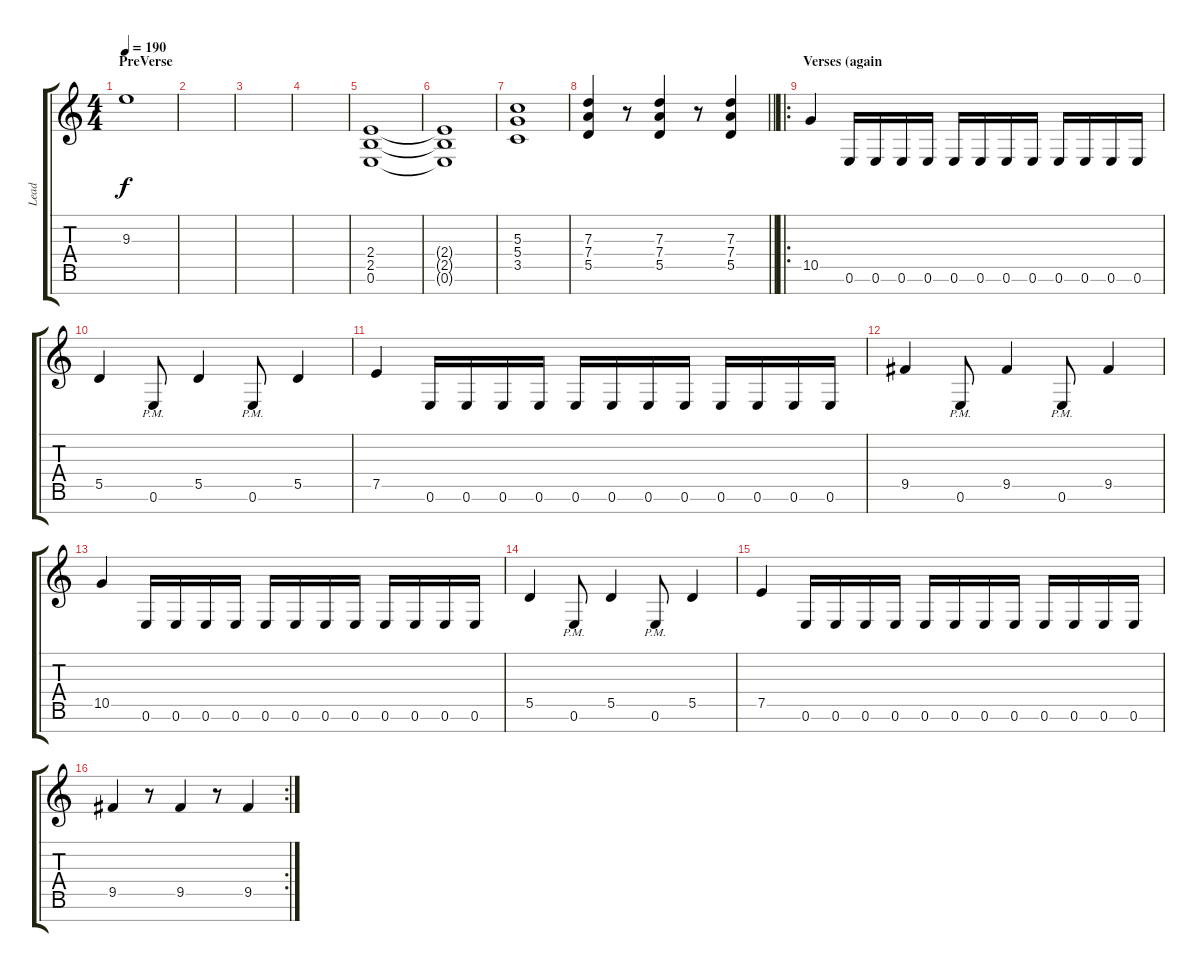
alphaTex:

\track ("Lead" "Lead") {instrument distortionguitar}
\staff {score tabs}
\tuning (E4 B3 G3 D3 A2 E2 B1) {hide}
\ts (4 4)
\section ("" "PreVerse")
\tempo 190
\clef g2
\ks c
9.3.1{dy f} |
|
|
|
(2.4 2.5 0.6).1 |
(2.4{t} 2.5{t} 0.6{t}).1 |
(5.3 5.4 3.5).1 |
\barLineRight lightlight
(7.3 7.4 5.5).4 r.8 (7.3 7.4 5.5).4 r.8 (7.3 7.4 5.5).4 |
\ro
\section ("" "Verses (again")
10.5.4 0.6.16 0.6.16 0.6.16 0.6.16 0.6.16 0.6.16 0.6.16 0.6.16 0.6.16 0.6.16 0.6.16 0.6.16 |
5.5.4 0.6{pm}.8 5.5.4 0.6{pm}.8 5.5.4 |
7.5.4 0.6.16 0.6.16 0.6.16 0.6.16 0.6.16 0.6.16 0.6.16 0.6.16 0.6.16 0.6.16 0.6.16 0.6.16 |
9.5.4 0.6{pm}.8 9.5.4 0.6{pm}.8 9.5.4 |
10.5.4 0.6.16 0.6.16 0.6.16 0.6.16 0.6.16 0.6.16 0.6.16 0.6.16 0.6.16 0.6.16 0.6.16 0.6.16 |
5.5.4 0.6{pm}.8 5.5.4 0.6{pm}.8 5.5.4 |
7.5.4 0.6.16 0.6.16 0.6.16 0.6.16 0.6.16 0.6.16 0.6.16 0.6.16 0.6.16 0.6.16 0.6.16 0.6.16 |
\rc 2
9.5.4 r.8 9.5.4 r.8 9.5.4
